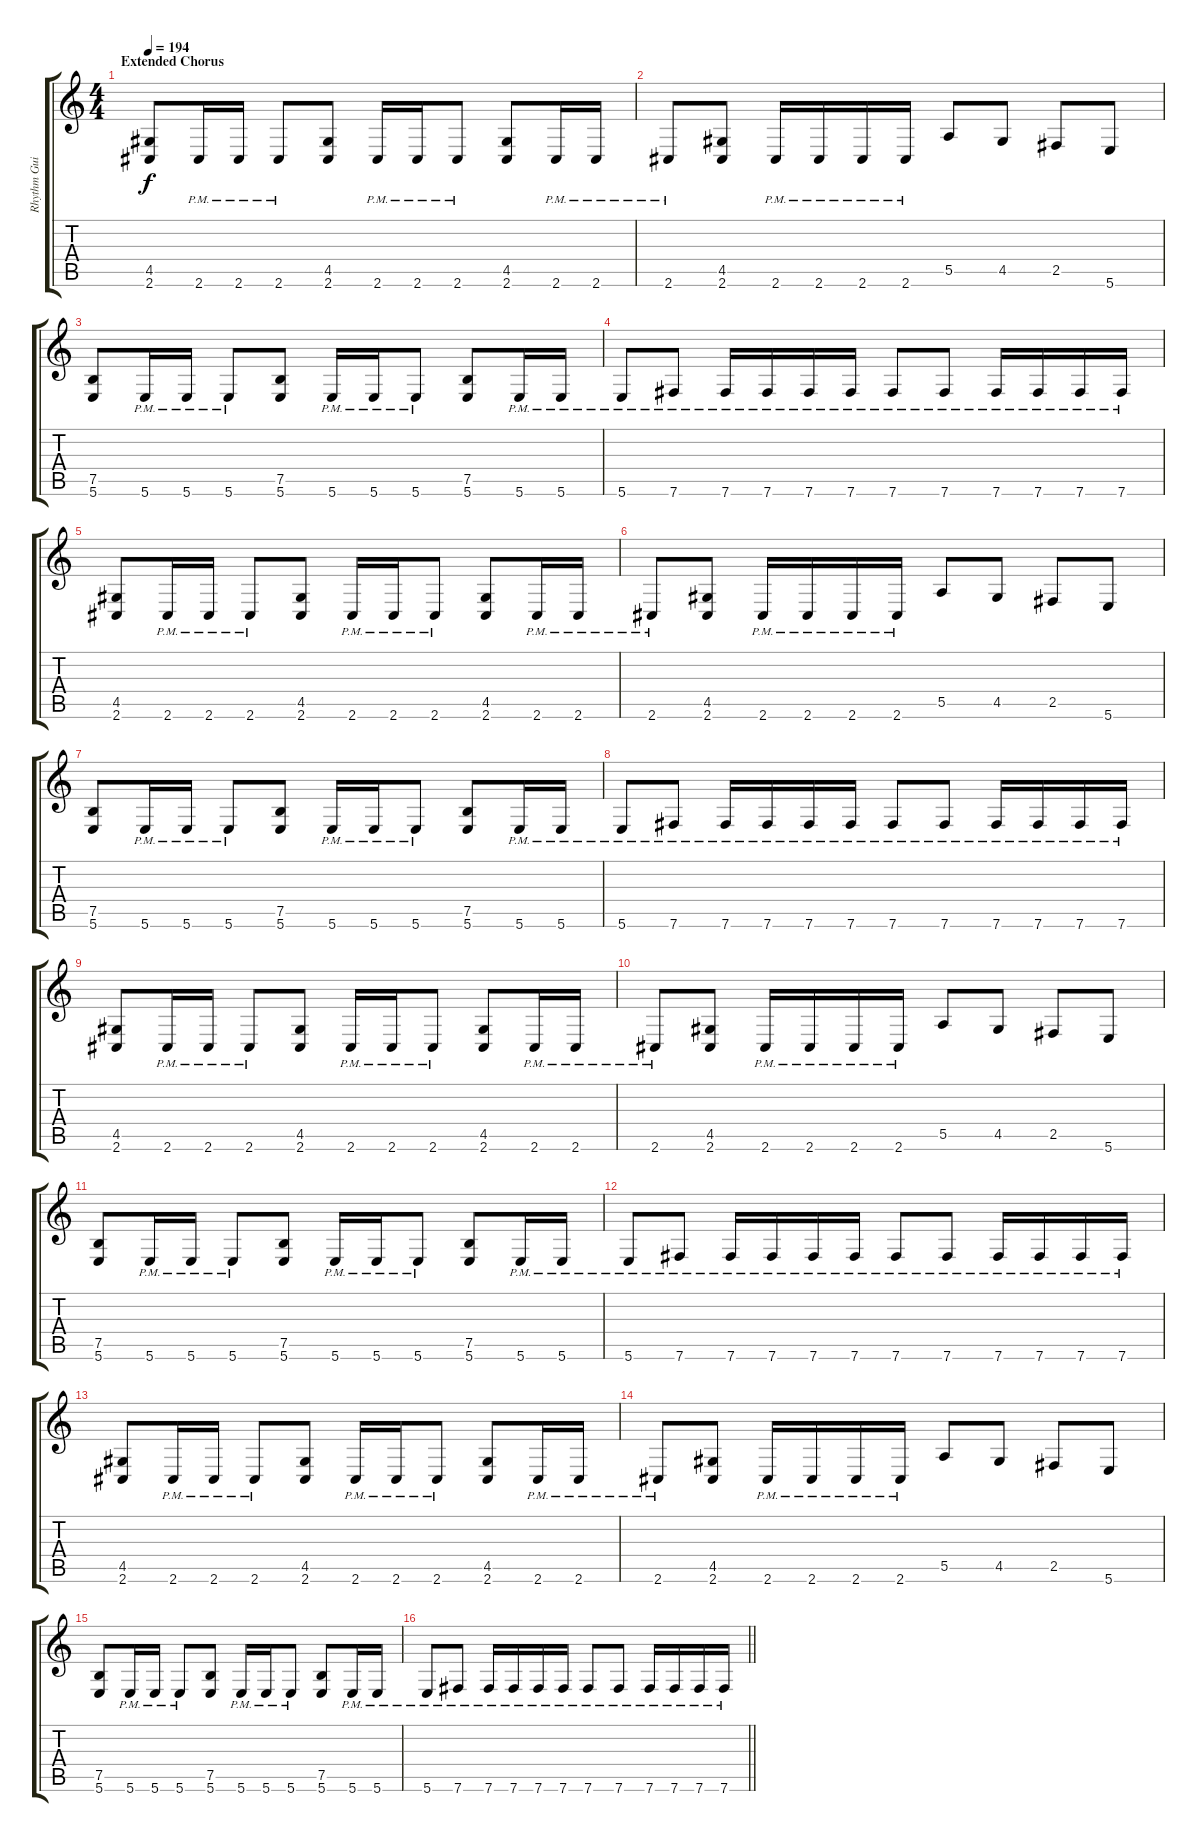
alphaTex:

\track ("Rhythm Guitar" "Rhythm Gui") {instrument distortionguitar}
\staff {score tabs}
\tuning (B3 Gb3 D3 A2 E2 B1) {hide}
\ts (4 4)
\section ("" "Extended Chorus")
\tempo 194
\clef g2
\ks c
(4.5 2.6).8{dy f} 2.6{pm}.16 2.6{pm}.16 2.6{pm}.8 (4.5 2.6).8 2.6{pm}.16 2.6{pm}.16 2.6{pm}.8 (4.5 2.6).8 2.6{pm}.16 2.6{pm}.16 |
2.6{pm}.8 (4.5 2.6).8 2.6{pm}.16 2.6{pm}.16 2.6{pm}.16 2.6{pm}.16 5.5.8 4.5.8 2.5.8 5.6.8 |
(7.5 5.6).8 5.6{pm}.16 5.6{pm}.16 5.6{pm}.8 (7.5 5.6).8 5.6{pm}.16 5.6{pm}.16 5.6{pm}.8 (7.5 5.6).8 5.6{pm}.16 5.6{pm}.16 |
5.6{pm}.8 7.6{pm}.8 7.6{pm}.16 7.6{pm}.16 7.6{pm}.16 7.6{pm}.16 7.6{pm}.8 7.6{pm}.8 7.6{pm}.16 7.6{pm}.16 7.6{pm}.16 7.6{pm}.16 |
(4.5 2.6).8 2.6{pm}.16 2.6{pm}.16 2.6{pm}.8 (4.5 2.6).8 2.6{pm}.16 2.6{pm}.16 2.6{pm}.8 (4.5 2.6).8 2.6{pm}.16 2.6{pm}.16 |
2.6{pm}.8 (4.5 2.6).8 2.6{pm}.16 2.6{pm}.16 2.6{pm}.16 2.6{pm}.16 5.5.8 4.5.8 2.5.8 5.6.8 |
(7.5 5.6).8 5.6{pm}.16 5.6{pm}.16 5.6{pm}.8 (7.5 5.6).8 5.6{pm}.16 5.6{pm}.16 5.6{pm}.8 (7.5 5.6).8 5.6{pm}.16 5.6{pm}.16 |
5.6{pm}.8 7.6{pm}.8 7.6{pm}.16 7.6{pm}.16 7.6{pm}.16 7.6{pm}.16 7.6{pm}.8 7.6{pm}.8 7.6{pm}.16 7.6{pm}.16 7.6{pm}.16 7.6{pm}.16 |
(4.5 2.6).8 2.6{pm}.16 2.6{pm}.16 2.6{pm}.8 (4.5 2.6).8 2.6{pm}.16 2.6{pm}.16 2.6{pm}.8 (4.5 2.6).8 2.6{pm}.16 2.6{pm}.16 |
2.6{pm}.8 (4.5 2.6).8 2.6{pm}.16 2.6{pm}.16 2.6{pm}.16 2.6{pm}.16 5.5.8 4.5.8 2.5.8 5.6.8 |
(7.5 5.6).8 5.6{pm}.16 5.6{pm}.16 5.6{pm}.8 (7.5 5.6).8 5.6{pm}.16 5.6{pm}.16 5.6{pm}.8 (7.5 5.6).8 5.6{pm}.16 5.6{pm}.16 |
5.6{pm}.8 7.6{pm}.8 7.6{pm}.16 7.6{pm}.16 7.6{pm}.16 7.6{pm}.16 7.6{pm}.8 7.6{pm}.8 7.6{pm}.16 7.6{pm}.16 7.6{pm}.16 7.6{pm}.16 |
(4.5 2.6).8 2.6{pm}.16 2.6{pm}.16 2.6{pm}.8 (4.5 2.6).8 2.6{pm}.16 2.6{pm}.16 2.6{pm}.8 (4.5 2.6).8 2.6{pm}.16 2.6{pm}.16 |
2.6{pm}.8 (4.5 2.6).8 2.6{pm}.16 2.6{pm}.16 2.6{pm}.16 2.6{pm}.16 5.5.8 4.5.8 2.5.8 5.6.8 |
(7.5 5.6).8 5.6{pm}.16 5.6{pm}.16 5.6{pm}.8 (7.5 5.6).8 5.6{pm}.16 5.6{pm}.16 5.6{pm}.8 (7.5 5.6).8 5.6{pm}.16 5.6{pm}.16 |
\barLineRight lightlight
5.6{pm}.8 7.6{pm}.8 7.6{pm}.16 7.6{pm}.16 7.6{pm}.16 7.6{pm}.16 7.6{pm}.8 7.6{pm}.8 7.6{pm}.16 7.6{pm}.16 7.6{pm}.16 7.6{pm}.16
